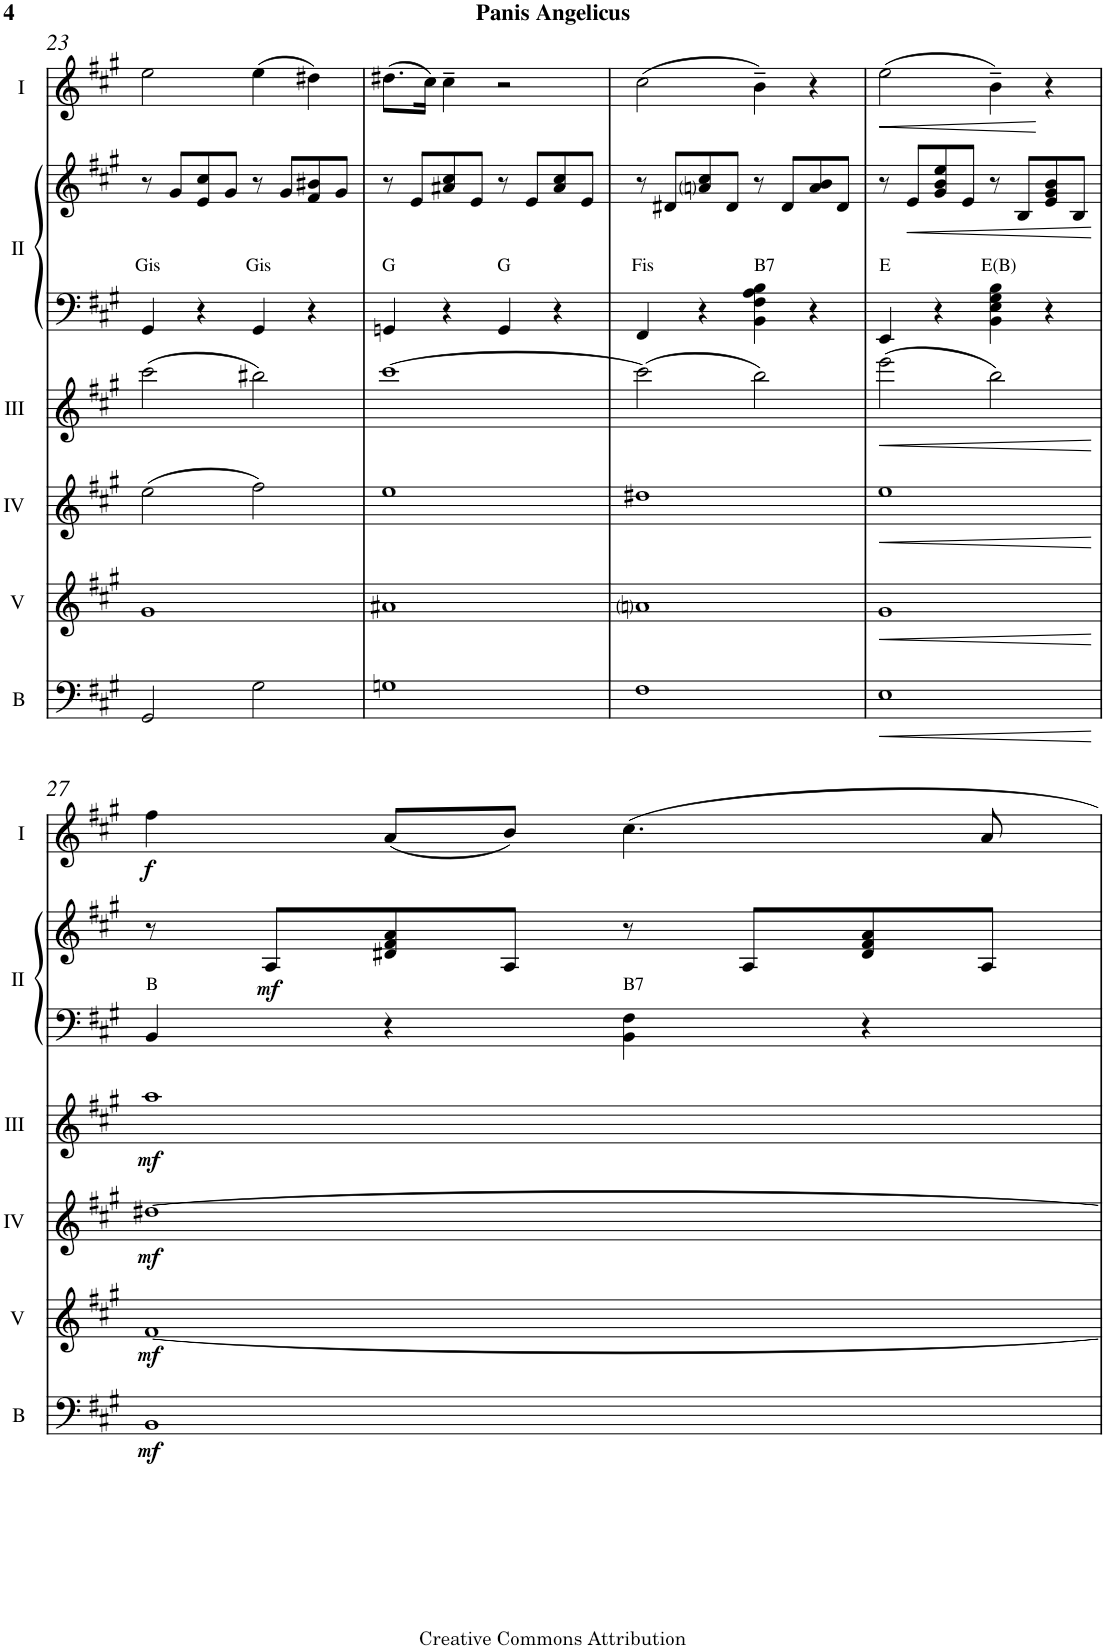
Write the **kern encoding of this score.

**kern	**dynam	**kern	**dynam	**kern	**dynam	**kern	**dynam	**kern	**text	**kern	**dynam	**kern	**dynam
*part6	*part6	*part5	*part5	*part4	*part4	*part3	*part3	*part2	*part2	*part2	*part2	*part1	*part1
*staff7	*staff7	*staff6	*staff6	*staff5	*staff5	*staff4	*staff4	*staff3	*staff3	*staff2	*staff2/3	*staff1	*staff1
*I"Bass	*	*I"Acc. 5	*	*I"Acc. 4	*	*I"Acc. 3	*	*I"Acc. 2	*	*	*	*I"Acc. 1	*
*I'B	*	*	*	*	*	*	*	*	*	*	*	*	*
!!LO:PB:g=z
*clefF4	*	*clefG2	*	*clefG2	*	*clefG2	*	*clefF4	*	*clefG2	*	*clefG2	*
*Trd7c12	*	*Trd7c12	*	*Trd7c12	*	*Trd7c12	*	*	*	*	*	*	*
*k[f#c#g#]	*	*k[f#c#g#]	*	*k[f#c#g#]	*	*k[f#c#g#]	*	*k[f#c#g#]	*	*k[f#c#g#]	*	*k[f#c#g#]	*
*M4/4	*	*M4/4	*	*M4/4	*	*M4/4	*	*M4/4	*	*M4/4	*	*M4/4	*
*met(c)	*	*met(c)	*	*met(c)	*	*met(c)	*	*met(c)	*	*met(c)	*	*met(c)	*
=23	=23	=23	=23	=23	=23	=23	=23	=23	=23	=23	=23	=23	=23
!	!	!	!	!	!	!	!	!	!LO:LY:a	!	!	!	!
2GG#/	.	1g#	.	(>2ee\	.	(>2ccc#\	.	4GG#/	Gis	8r	.	2ee\	.
.	.	.	.	.	.	.	.	.	.	8g#/L	.	.	.
.	.	.	.	.	.	.	.	4r	.	8e/ 8cc#/	.	.	.
.	.	.	.	.	.	.	.	.	.	8g#/J	.	.	.
!	!	!	!	!	!	!	!	!	!LO:LY:a	!	!	!	!
2G#\	.	.	.	2ff#\)	.	2bb#X\)	.	4GG#/	Gis	8r	.	(>4ee\	.
.	.	.	.	.	.	.	.	.	.	8g#/L	.	.	.
.	.	.	.	.	.	.	.	4r	.	8f#/ 8b#X/	.	4dd#X\)	.
.	.	.	.	.	.	.	.	.	.	8g#/J	.	.	.
=24	=24	=24	=24	=24	=24	=24	=24	=24	=24	=24	=24	=24	=24
!	!	!	!	!	!	!	!	!	!LO:LY:a	!	!	!	!
1Gn	.	1a#X	.	1ee	.	[1ccc#	.	4GGn/	G	8r	.	(>8.dd#X\L	.
.	.	.	.	.	.	.	.	.	.	8e/L	.	.	.
.	.	.	.	.	.	.	.	.	.	.	.	16cc#\Jk)	.
.	.	.	.	.	.	.	.	4r	.	8a#X/ 8cc#/	.	4cc#~\	.
.	.	.	.	.	.	.	.	.	.	8e/J	.	.	.
!	!	!	!	!	!	!	!	!	!LO:LY:a	!	!	!	!
.	.	.	.	.	.	.	.	4GG/	G	8r	.	2r	.
.	.	.	.	.	.	.	.	.	.	8e/L	.	.	.
.	.	.	.	.	.	.	.	4r	.	8a#/ 8cc#/	.	.	.
.	.	.	.	.	.	.	.	.	.	8e/J	.	.	.
=25	=25	=25	=25	=25	=25	=25	=25	=25	=25	=25	=25	=25	=25
!	!	!	!	!	!	!	!	!	!LO:LY:a	!	!	!	!
1F#	.	1ani	.	1dd#X	.	(>2ccc#\]	.	4FF#/	Fis	8r	.	(>2cc#\	.
.	.	.	.	.	.	.	.	.	.	8d#X/L	.	.	.
.	.	.	.	.	.	.	.	4r	.	8ani/ 8cc#/	.	.	.
.	.	.	.	.	.	.	.	.	.	8d#/J	.	.	.
!	!	!	!	!	!	!	!	!	!LO:LY:a	!	!	!	!
.	.	.	.	.	.	2bb\)	.	4BB\ 4F#\ 4A\ 4B\	B7	8r	.	4b~\)	.
.	.	.	.	.	.	.	.	.	.	8d#/L	.	.	.
.	.	.	.	.	.	.	.	4r	.	8a/ 8b/	.	4r	.
.	.	.	.	.	.	.	.	.	.	8d#/J	.	.	.
=26	=26	=26	=26	=26	=26	=26	=26	=26	=26	=26	=26	=26	=26
!	!LO:HP:b	!	!LO:HP:b	!	!LO:HP:b	!	!LO:HP:b	!	!LO:LY:a	!	!	!	!LO:HP:b
1E	<	1g#	<	1ee	<	(>2eee\	<	4EE/	E	8r	.	(>2ee\	<
!	!	!	!	!	!	!	!	!	!	!	!LO:HP:b	!	!
.	.	.	.	.	.	.	.	.	.	8e/L	<	.	.
.	.	.	.	.	.	.	.	4r	.	8g#/ 8b/ 8ee/	.	.	.
.	.	.	.	.	.	.	.	.	.	8e/J	.	.	.
!	!	!	!	!	!	!	!	!	!LO:LY:a	!	!	!	!
.	.	.	.	.	.	2bb\)	.	4BB\ 4E\ 4G#\ 4B\	E(B)	8r	.	4b~\)	.
.	.	.	.	.	.	.	.	.	.	8B/L	.	.	.
.	.	.	.	.	.	.	.	4r	.	8e/ 8g#/ 8b/	.	4r	[
.	.	.	.	.	.	.	.	.	.	8B/J	.	.	.
.	[	.	[	.	[	.	[	.	.	.	[	.	.
!!LO:LB:g=z
=27	=27	=27	=27	=27	=27	=27	=27	=27	=27	=27	=27	=27	=27
!	!LO:DY:b	!	!LO:DY:b	!	!LO:DY:b	!	!LO:DY:b	!	!LO:LY:a	!	!	!	!LO:DY:b
1BB	mf	[1f#	mf	[1dd#X	mf	1aa	mf	4BB/	B	8r	.	4ff#\	f
!	!	!	!	!	!	!	!	!	!	!	!LO:DY:b	!	!
.	.	.	.	.	.	.	.	.	.	8A/L	mf	.	.
.	.	.	.	.	.	.	.	4r	.	8d#X/ 8f#/ 8a/	.	(<8a/L	.
.	.	.	.	.	.	.	.	.	.	8A/J	.	8b/J)	.
!	!	!	!	!	!	!	!	!	!LO:LY:a	!	!	!	!
.	.	.	.	.	.	.	.	4BB\ 4F#\	B7	8r	.	4.cc#\	.
.	.	.	.	.	.	.	.	.	.	8A/L	.	.	.
.	.	.	.	.	.	.	.	4r	.	8d#/ 8f#/ 8a/	.	.	.
.	.	.	.	.	.	.	.	.	.	8A/J	.	8a/	.
=	=	=	=	=	=	=	=	=	=	=	=	=	=
*-	*-	*-	*-	*-	*-	*-	*-	*-	*-	*-	*-	*-	*-
